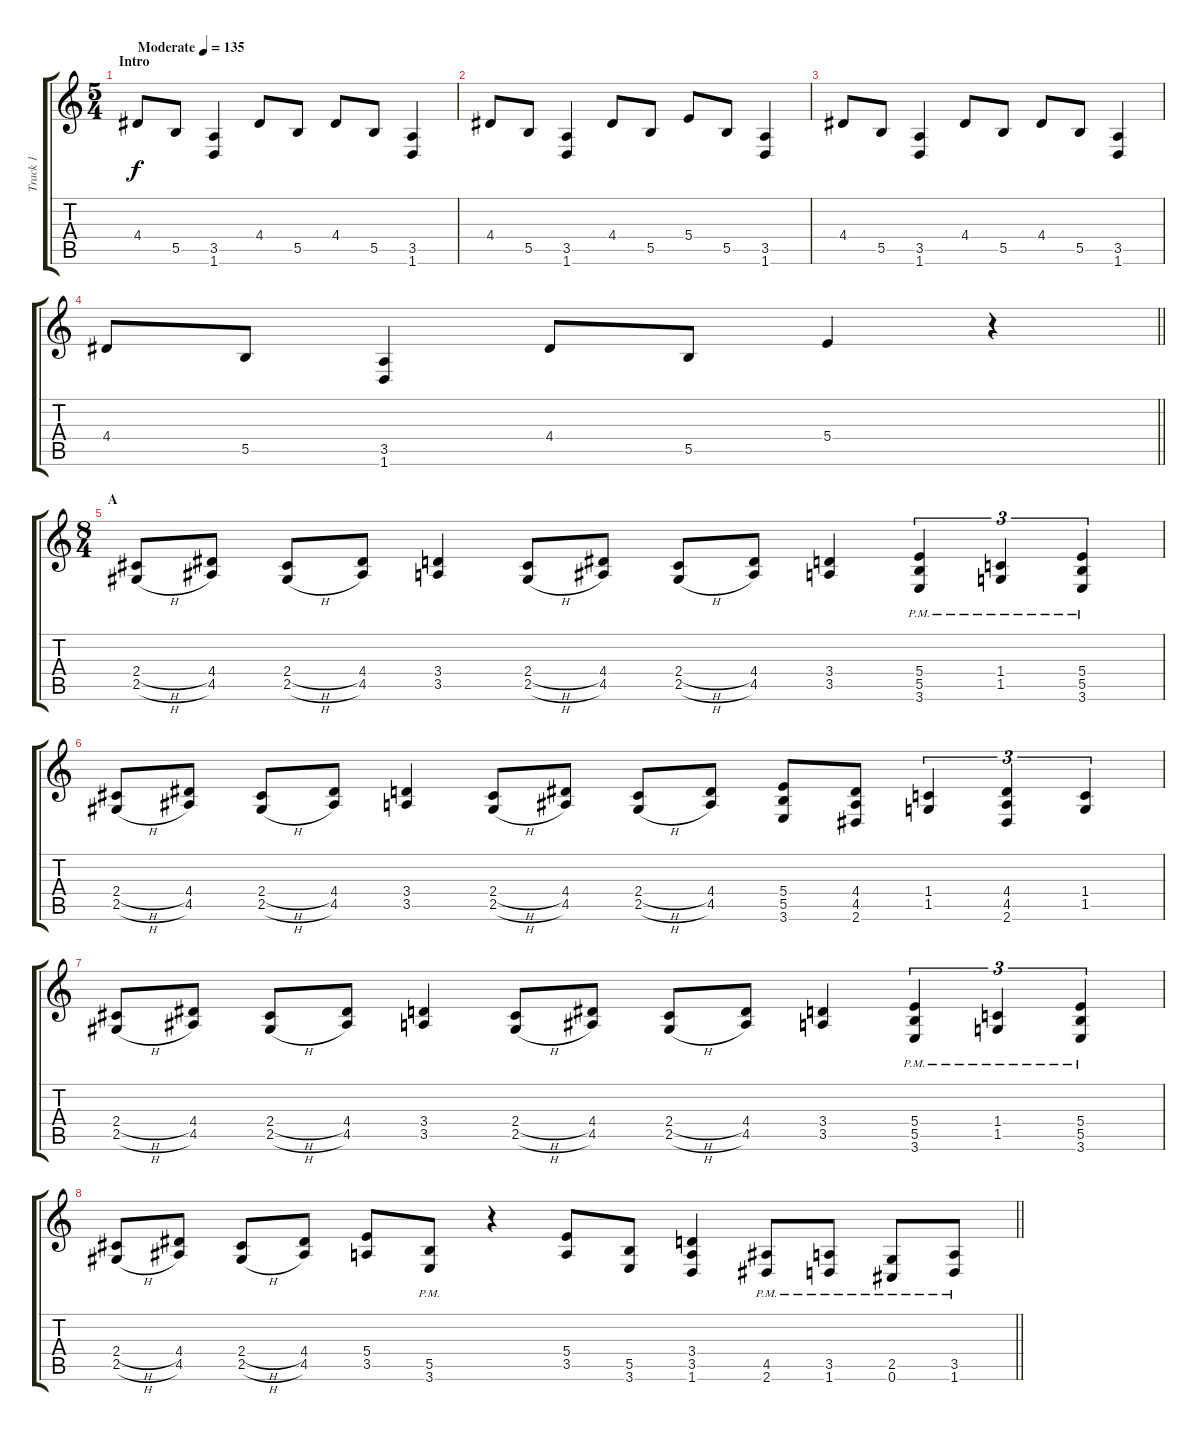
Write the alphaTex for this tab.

\track ("Track 1" "Track 1") {instrument distortionguitar}
\staff {score tabs}
\tuning (Db4 Ab3 E3 B2 Gb2 Db2) {hide}
\ts (5 4)
\section ("" "Intro")
\tempo (135 "Moderate")
\clef g2
\ks c
4.4.8{dy f instrument distortionguitar} 5.5.8 (3.5 1.6).4 4.4.8 5.5.8 4.4.8 5.5.8 (3.5 1.6).4 |
4.4.8 5.5.8 (3.5 1.6).4 4.4.8 5.5.8 5.4.8 5.5.8 (3.5 1.6).4 |
4.4.8 5.5.8 (3.5 1.6).4 4.4.8 5.5.8 4.4.8 5.5.8 (3.5 1.6).4 |
\barLineRight lightlight
4.4.8 5.5.8 (3.5 1.6).4 4.4.8 5.5.8 5.4.4 r.4 |
\ts (8 4)
\section ("" "A")
(2.4{h} 2.5{h}).8 (4.4 4.5).8 (2.4{h} 2.5{h}).8 (4.4 4.5).8 (3.4 3.5).4 (2.4{h} 2.5{h}).8 (4.4 4.5).8 (2.4{h} 2.5{h}).8 (4.4 4.5).8 (3.4 3.5).4 (5.4{pm} 5.5{pm} 3.6{pm}).4{tu (3 2)} (1.4{pm} 1.5{pm}).4{tu (3 2)} (5.4{pm} 5.5{pm} 3.6{pm}).4{tu (3 2)} |
(2.4{h} 2.5{h}).8 (4.4 4.5).8 (2.4{h} 2.5{h}).8 (4.4 4.5).8 (3.4 3.5).4 (2.4{h} 2.5{h}).8 (4.4 4.5).8 (2.4{h} 2.5{h}).8 (4.4 4.5).8 (5.4 5.5 3.6).8 (4.4 4.5 2.6).8 (1.4 1.5).4{tu (3 2)} (4.4 4.5 2.6).4{tu (3 2)} (1.4 1.5).4{tu (3 2)} |
(2.4{h} 2.5{h}).8 (4.4 4.5).8 (2.4{h} 2.5{h}).8 (4.4 4.5).8 (3.4 3.5).4 (2.4{h} 2.5{h}).8 (4.4 4.5).8 (2.4{h} 2.5{h}).8 (4.4 4.5).8 (3.4 3.5).4 (5.4{pm} 5.5{pm} 3.6{pm}).4{tu (3 2)} (1.4{pm} 1.5{pm}).4{tu (3 2)} (5.4{pm} 5.5{pm} 3.6{pm}).4{tu (3 2)} |
\barLineRight lightlight
(2.4{h} 2.5{h}).8 (4.4 4.5).8 (2.4{h} 2.5{h}).8 (4.4 4.5).8 (5.4 3.5).8 (5.5{pm} 3.6{pm}).8 r.4 (5.4 3.5).8 (5.5 3.6).8 (3.4 3.5 1.6).4 (4.5{pm} 2.6{pm}).8 (3.5{pm} 1.6{pm}).8 (2.5{pm} 0.6{pm}).8 (3.5{pm} 1.6{pm}).8
